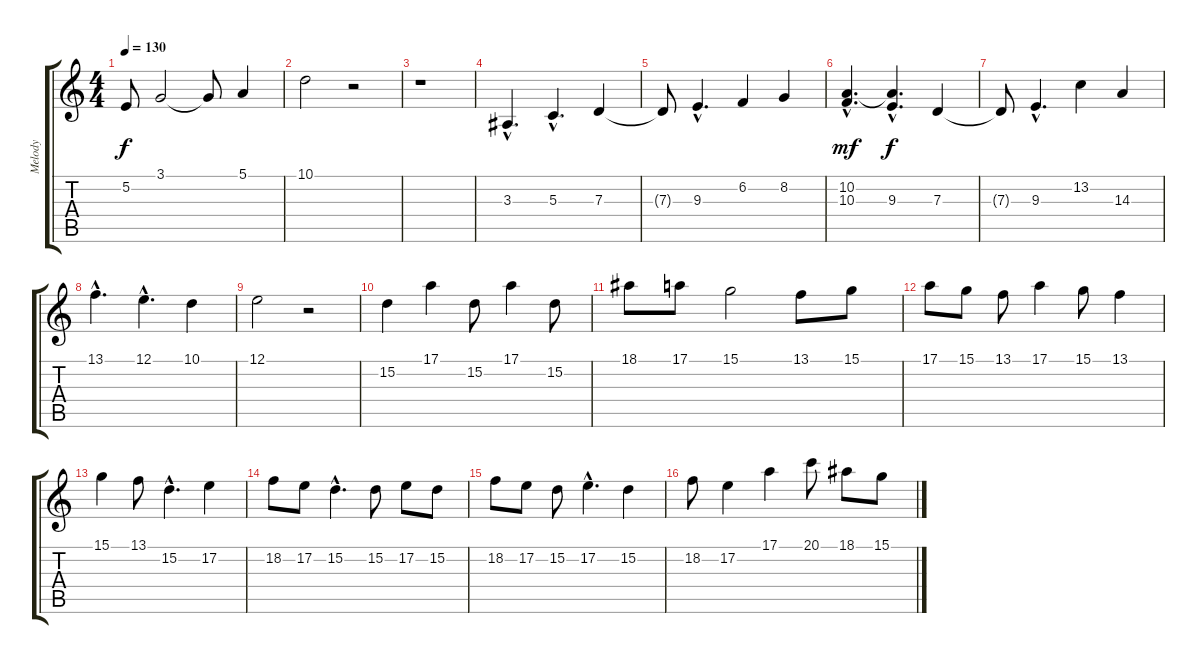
\track ("Melody" "Melody") {instrument flute}
\staff {score tabs}
\tuning (E4 B3 G3 D3 A2 E2) {hide}
\ts (4 4)
\tempo 130
\clef g2
\ks c
5.2{t}.8{dy f} 3.1.2 3.1{t}.8 5.1.4 |
10.1.2 r.2 |
r.1 |
3.3{hac}.4{d} 5.3{hac}.4{d} 7.3.4 |
7.3{t}.8 9.3{hac}.4{d} 6.2.4 8.2.4 |
(10.2{hac} 10.3{hac}).4{d dy mf} (10.2{hac t} 9.3{hac}).4{d dy f} 7.3.4 |
7.3{t}.8 9.3{hac}.4{d} 13.2.4 14.3.4 |
13.1{hac}.4{d} 12.1{hac}.4{d} 10.1.4 |
12.1.2 r.2 |
15.2.4 17.1.4 15.2.8 17.1.4 15.2.8 |
18.1.8 17.1.8 15.1.2 13.1.8 15.1.8 |
17.1.8 15.1.8 13.1.8 17.1.4 15.1.8 13.1.4 |
15.1.4 13.1.8 15.2{hac}.4{d} 17.2.4 |
18.2.8 17.2.8 15.2{hac}.4{d} 15.2.8 17.2.8 15.2.8 |
18.2.8 17.2.8 15.2.8 17.2{hac}.4{d} 15.2.4 |
18.2.8 17.2.4 17.1.4 20.1.8 18.1.8 15.1.8
